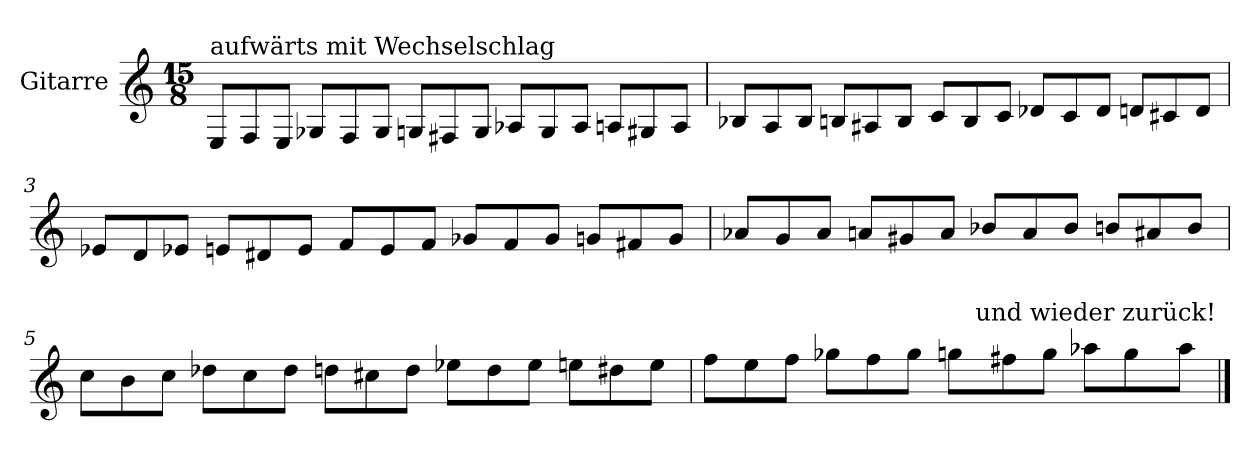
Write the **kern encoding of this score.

**kern
*part1
*staff1
*I"Gitarre
*I'Git.
*clefG2
*ITrd7c12
*k[]
*M15/8
=1
!LO:TX:a:t=aufwärts mit Wechselschlag
8EE</L
8FF</
8EE/J
8GG-X</L
8FF</
8GG-/J
8GGn</L
8FF#X</
8GG/J
8AA-X</L
8GG</
8AA-/J
8AAn</L
8GG#X</
8AA/J
=2
8BB-X</L
8AA</
8BB-/J
8BBn</L
8AA#X</
8BB/J
8C</L
8BB</
8C/J
8D-X</L
8C</
8D-/J
8Dn</L
8C#X</
8D/J
=3
8E-X</L
8D</
8E-X/J
8En</L
8D#X</
8E/J
8F</L
8E</
8F/J
8G-X</L
8F</
8G-/J
8Gn</L
8F#X</
8G/J
!!LO:LB:g=z
=4
8A-X</L
8G</
8A-/J
8An</L
8G#X</
8A/J
8B-X</L
8A</
8B-/J
8Bn</L
8A#X</
8B/J
=5
8c<\L
8B<\
8c\J
8d-X<\L
8c<\
8d-\J
8dn<\L
8c#X<\
8d\J
8e-X<\L
8d<\
8e-\J
8en<\L
8d#X<\
8e\J
=6
*^
8f<\L	2ryy
8e<\	.
8f\J	.
8g-X<\L	.
8f<\	4ryy
8g-\J	.
8gn<\L	16ryy
!	!LO:TX:a:t=und wieder zurück!
.	2ryy
8f#X<\	.
8g\J	.
8a-X<\L	.
8g<\	.
.	8.ryy
8a-\J	.
*v	*v
==
*-
